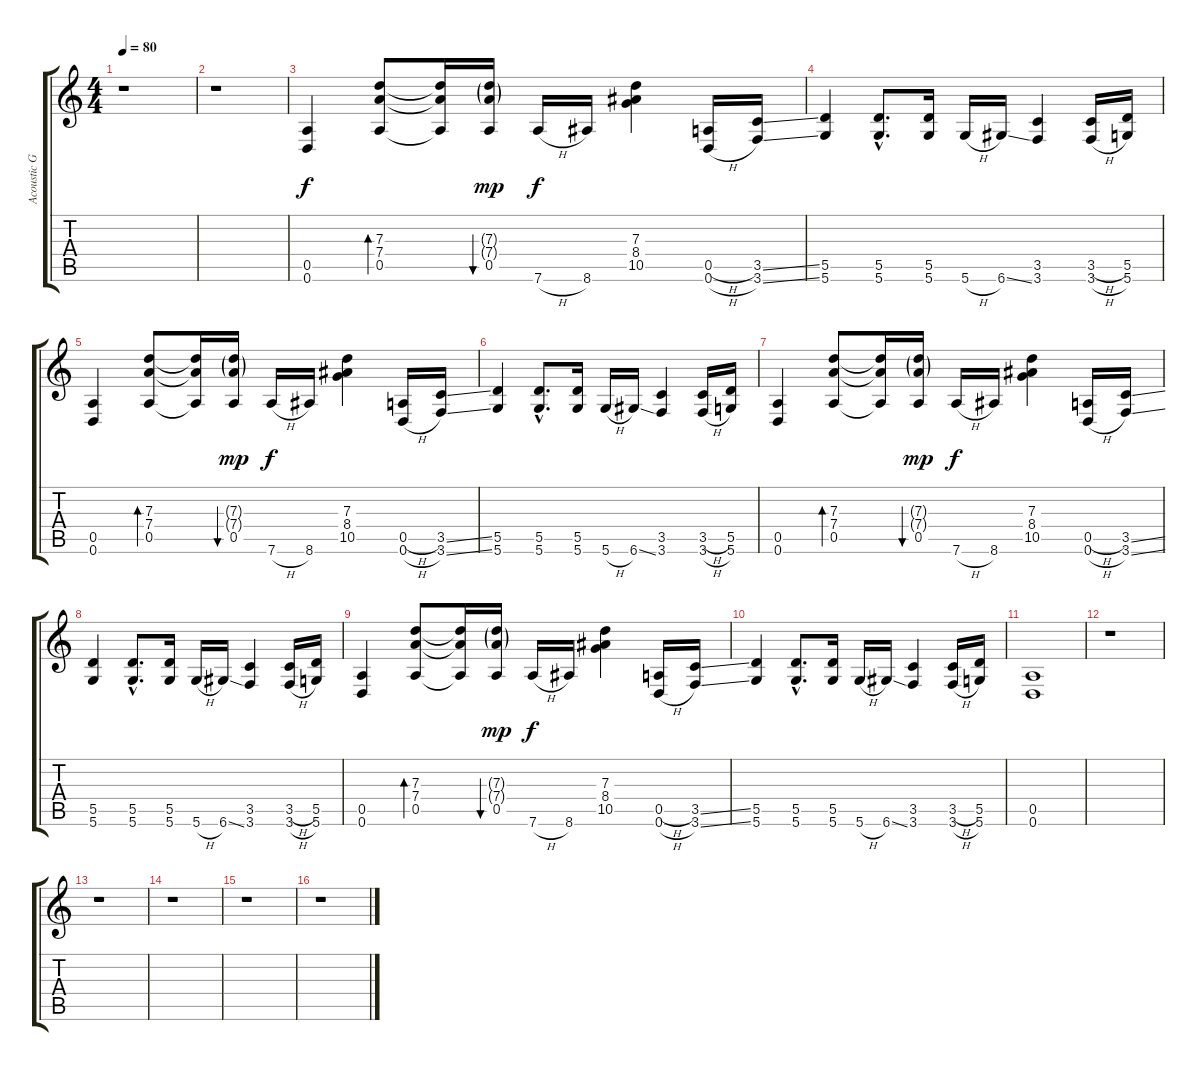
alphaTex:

\track ("Acoustic Guitar" "Acoustic G") {instrument acousticguitarsteel}
\staff {score tabs}
\tuning (E4 B3 G3 D3 A2 D2) {hide}
\ts (4 4)
\tempo 80
\clef g2
\ks c
r.1{dy f} |
r.1 |
(0.5 0.6).4 (7.3 7.4 0.5).8{bd 120} (7.3{t} 7.4{t} 0.5{t}).16 (7.3{g} 7.4{g} 0.5).16{bu 60 dy mp} 7.6{h}.16{dy f} 8.6.16 (7.3 8.4 10.5).4 (0.5{h} 0.6{h}).16 (3.5{ss} 3.6{ss}).16 |
(5.5 5.6).4 (5.5{hac} 5.6{hac}).8{d} (5.5 5.6).16 5.6{h}.16 6.6{ss}.16 (3.5 3.6).4 (3.5{h} 3.6{h}).16 (5.5 5.6).16 |
(0.5 0.6).4 (7.3 7.4 0.5).8{bd 120} (7.3{t} 7.4{t} 0.5{t}).16 (7.3{g} 7.4{g} 0.5).16{bu 60 dy mp} 7.6{h}.16{dy f} 8.6.16 (7.3 8.4 10.5).4 (0.5{h} 0.6{h}).16 (3.5{ss} 3.6{ss}).16 |
(5.5 5.6).4 (5.5{hac} 5.6{hac}).8{d} (5.5 5.6).16 5.6{h}.16 6.6{ss}.16 (3.5 3.6).4 (3.5{h} 3.6{h}).16 (5.5 5.6).16 |
(0.5 0.6).4 (7.3 7.4 0.5).8{bd 120} (7.3{t} 7.4{t} 0.5{t}).16 (7.3{g} 7.4{g} 0.5).16{bu 60 dy mp} 7.6{h}.16{dy f} 8.6.16 (7.3 8.4 10.5).4 (0.5{h} 0.6{h}).16 (3.5{ss} 3.6{ss}).16 |
(5.5 5.6).4 (5.5{hac} 5.6{hac}).8{d} (5.5 5.6).16 5.6{h}.16 6.6{ss}.16 (3.5 3.6).4 (3.5{h} 3.6{h}).16 (5.5 5.6).16 |
(0.5 0.6).4 (7.3 7.4 0.5).8{bd 120} (7.3{t} 7.4{t} 0.5{t}).16 (7.3{g} 7.4{g} 0.5).16{bu 60 dy mp} 7.6{h}.16{dy f} 8.6.16 (7.3 8.4 10.5).4 (0.5{h} 0.6{h}).16 (3.5{ss} 3.6{ss}).16 |
(5.5 5.6).4 (5.5{hac} 5.6{hac}).8{d} (5.5 5.6).16 5.6{h}.16 6.6{ss}.16 (3.5 3.6).4 (3.5{h} 3.6{h}).16 (5.5 5.6).16 |
(0.5 0.6).1{volume 0} |
r.1{volume 10} |
r.1 |
r.1 |
r.1 |
r.1
